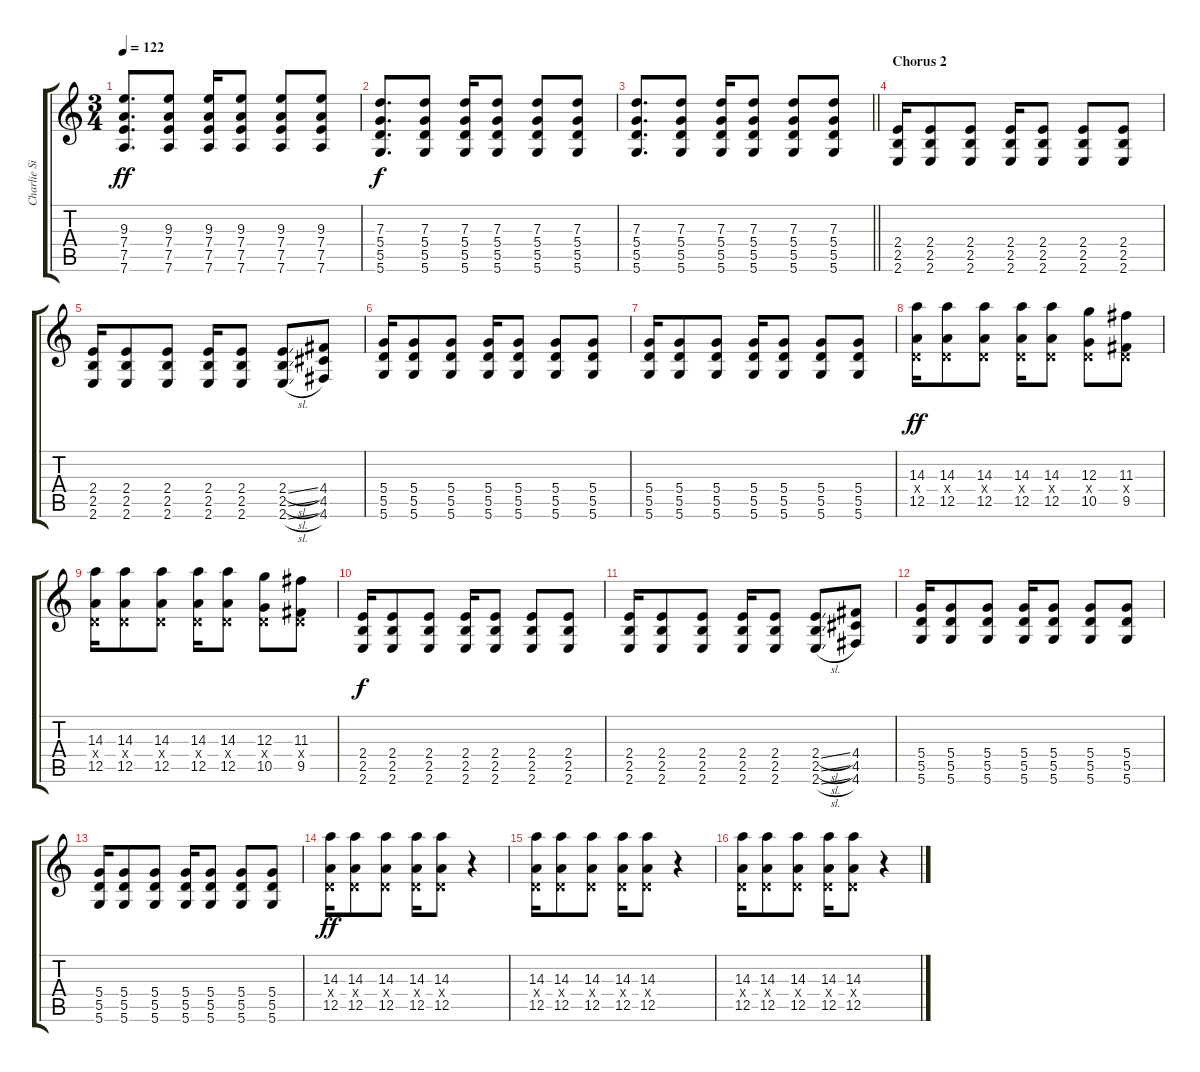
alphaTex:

\track ("Charlie Simpson" "Charlie Si") {instrument distortionguitar}
\staff {score tabs}
\tuning (E4 B3 G3 D3 A2 D2) {hide}
\ts (3 4)
\tempo 122
\clef g2
\ks c
(9.3 7.4 7.5 7.6).8{d dy ff} (9.3 7.4 7.5 7.6).8 (9.3 7.4 7.5 7.6).16 (9.3 7.4 7.5 7.6).8 (9.3 7.4 7.5 7.6).8 (9.3 7.4 7.5 7.6).8 |
(7.3 5.4 5.5 5.6).8{d dy f} (7.3 5.4 5.5 5.6).8 (7.3 5.4 5.5 5.6).16 (7.3 5.4 5.5 5.6).8 (7.3 5.4 5.5 5.6).8 (7.3 5.4 5.5 5.6).8 |
\barLineRight lightlight
(7.3 5.4 5.5 5.6).8{d} (7.3 5.4 5.5 5.6).8 (7.3 5.4 5.5 5.6).16 (7.3 5.4 5.5 5.6).8 (7.3 5.4 5.5 5.6).8 (7.3 5.4 5.5 5.6).8 |
\section ("" "Chorus 2")
(2.4 2.5 2.6).16 (2.4 2.5 2.6).8 (2.4 2.5 2.6).8 (2.4 2.5 2.6).16 (2.4 2.5 2.6).8 (2.4 2.5 2.6).8 (2.4 2.5 2.6).8 |
(2.4 2.5 2.6).16 (2.4 2.5 2.6).8 (2.4 2.5 2.6).8 (2.4 2.5 2.6).16 (2.4 2.5 2.6).8 (2.4{sl} 2.5{sl} 2.6{sl}).8 (4.4 4.5 4.6).8 |
(5.4 5.5 5.6).16 (5.4 5.5 5.6).8 (5.4 5.5 5.6).8 (5.4 5.5 5.6).16 (5.4 5.5 5.6).8 (5.4 5.5 5.6).8 (5.4 5.5 5.6).8 |
(5.4 5.5 5.6).16 (5.4 5.5 5.6).8 (5.4 5.5 5.6).8 (5.4 5.5 5.6).16 (5.4 5.5 5.6).8 (5.4 5.5 5.6).8 (5.4 5.5 5.6).8 |
(14.3 0.4{x} 12.5).16{dy ff} (14.3 0.4{x} 12.5).8 (14.3 0.4{x} 12.5).8 (14.3 0.4{x} 12.5).16 (14.3 0.4{x} 12.5).8 (12.3 0.4{x} 10.5).8 (11.3 0.4{x} 9.5).8 |
(14.3 0.4{x} 12.5).16 (14.3 0.4{x} 12.5).8 (14.3 0.4{x} 12.5).8 (14.3 0.4{x} 12.5).16 (14.3 0.4{x} 12.5).8 (12.3 0.4{x} 10.5).8 (11.3 0.4{x} 9.5).8 |
(2.4 2.5 2.6).16{dy f} (2.4 2.5 2.6).8 (2.4 2.5 2.6).8 (2.4 2.5 2.6).16 (2.4 2.5 2.6).8 (2.4 2.5 2.6).8 (2.4 2.5 2.6).8 |
(2.4 2.5 2.6).16 (2.4 2.5 2.6).8 (2.4 2.5 2.6).8 (2.4 2.5 2.6).16 (2.4 2.5 2.6).8 (2.4{sl} 2.5{sl} 2.6{sl}).8 (4.4 4.5 4.6).8 |
(5.4 5.5 5.6).16 (5.4 5.5 5.6).8 (5.4 5.5 5.6).8 (5.4 5.5 5.6).16 (5.4 5.5 5.6).8 (5.4 5.5 5.6).8 (5.4 5.5 5.6).8 |
(5.4 5.5 5.6).16 (5.4 5.5 5.6).8 (5.4 5.5 5.6).8 (5.4 5.5 5.6).16 (5.4 5.5 5.6).8 (5.4 5.5 5.6).8 (5.4 5.5 5.6).8 |
(14.3 0.4{x} 12.5).16{dy ff} (14.3 0.4{x} 12.5).8 (14.3 0.4{x} 12.5).8 (14.3 0.4{x} 12.5).16 (14.3 0.4{x} 12.5).8 r.4 |
(14.3 0.4{x} 12.5).16 (14.3 0.4{x} 12.5).8 (14.3 0.4{x} 12.5).8 (14.3 0.4{x} 12.5).16 (14.3 0.4{x} 12.5).8 r.4 |
(14.3 0.4{x} 12.5).16 (14.3 0.4{x} 12.5).8 (14.3 0.4{x} 12.5).8 (14.3 0.4{x} 12.5).16 (14.3 0.4{x} 12.5).8 r.4
